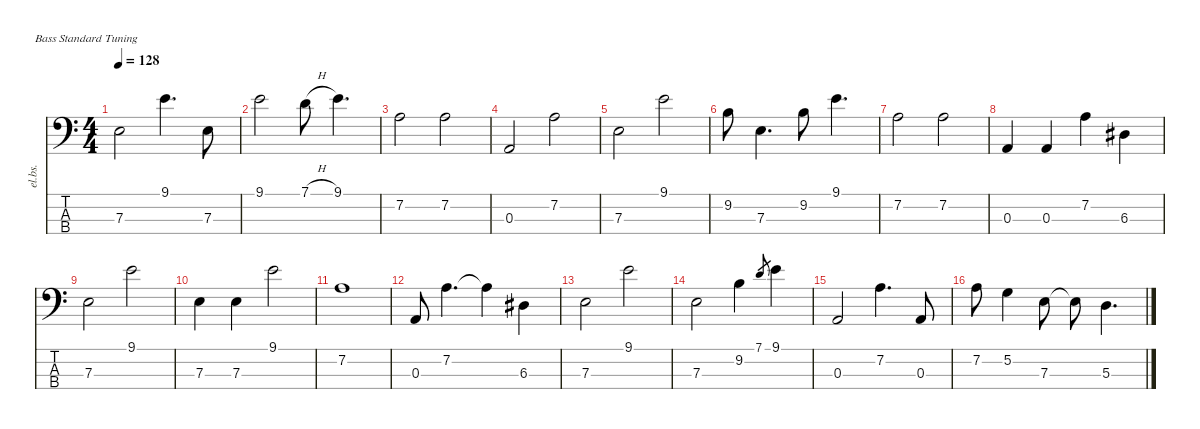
\defaultSystemsLayout 4
\hideDynamics
\bracketExtendMode nobrackets
\otherSystemsTrackNameOrientation horizontal
\track ("Bass" "el.bs.") {instrument electricbasspick}
\staff {score tabs}
\tuning (G2 D2 A1 E1)
\ts (4 4)
\tempo 128
\clef f4
\ks c
7.3.2{dy f beam Down} 9.1.4{d beam Down} 7.3.8{beam Down} |
9.1.2{beam Down} 7.1{h}.8{beam Down} 9.1.4{d beam Down} |
7.2.2{beam Down} 7.2.2{beam Down} |
0.3.2{beam Up} 7.2.2{beam Down} |
7.3.2{beam Down} 9.1.2{beam Down} |
9.2.8{beam Down} 7.3.4{d beam Down} 9.2.8{beam Down} 9.1.4{d beam Down} |
7.2.2{beam Down} 7.2.2{beam Down} |
0.3.4{beam Up} 0.3.4{beam Up} 7.2.4{beam Down} 6.3{acc #}.4{beam Down} |
7.3.2{beam Down} 9.1.2{beam Down} |
7.3.4{beam Down} 7.3.4{beam Down} 9.1.2{beam Down} |
7.2.1{beam Down} |
0.3.8{beam Up} 7.2.4{d beam Down} 7.2{t}.4{beam Down} 6.3{acc #}.4{beam Down} |
7.3.2{beam Down} 9.1.2{beam Down} |
7.3.2{beam Down} 9.2.4{beam Down} 7.1.8{gr dy mf beam Up} 9.1.4{dy f beam Down} |
0.3.2{beam Up} 7.2.4{d beam Down} 0.3.8{beam Up} |
7.2.8{beam Down} 5.2.4{beam Down} 7.3.8{beam Down} 7.3{t}.8{beam Down} 5.3{ss}.4{d beam Down}
